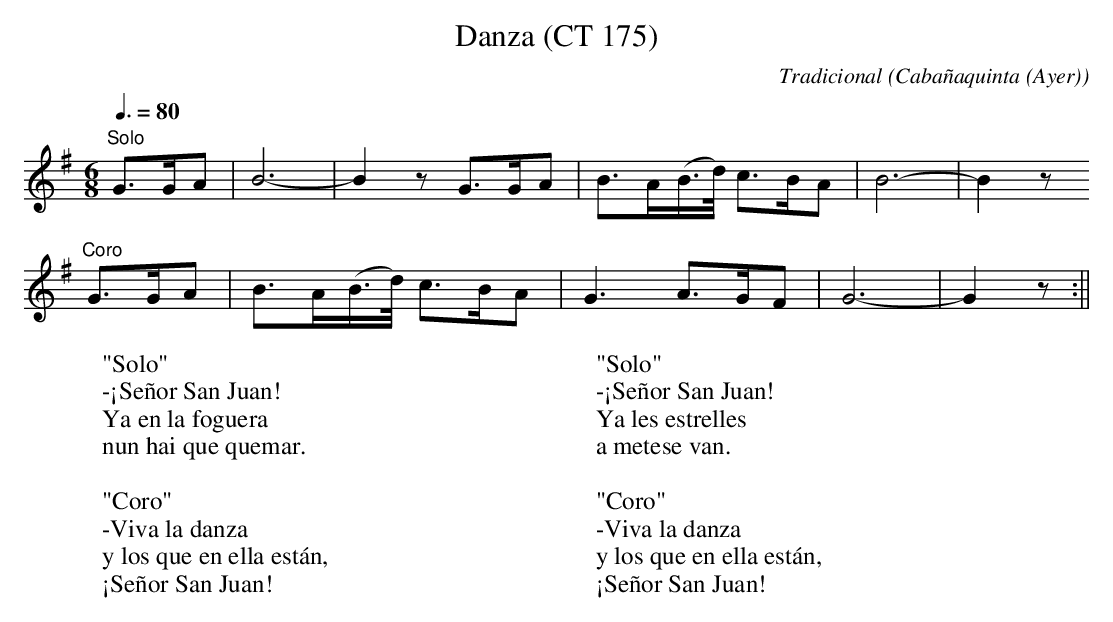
X:1
T:Danza (CT 175)
C:Tradicional
O:Cabañaquinta (Ayer)
M:6/8
L:1/8
Q:3/8=80
W:"Solo"
W:-¡Señor San Juan!
W:Ya en la foguera
W:nun hai que quemar.
W:
W:"Coro"
W:-Viva la danza
W:y los que en ella están,
W:¡Señor San Juan!
W:
W:"Solo"
W:-¡Señor San Juan!
W:Ya les estrelles
W:a metese van.
W:
W:"Coro"
W:-Viva la danza
W:y los que en ella están,
W:¡Señor San Juan!
K:G
"Solo"
G>GA|B6-|B2 z G>GA|B>A(B/>d/) c>BA|B6-|B2 z
"Coro"
G>GA|B>A(B/>d/) c>BA|G3 A>GF|G6-|G2 z :||
